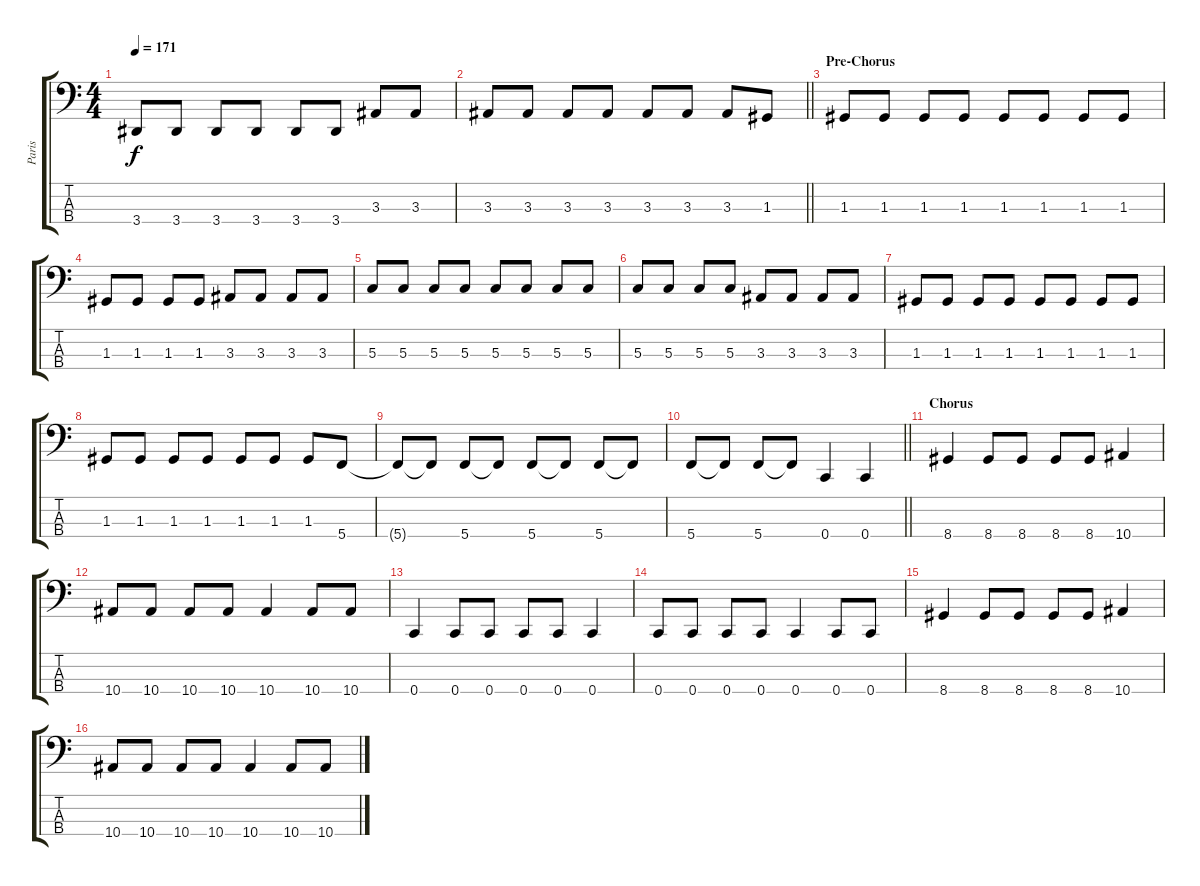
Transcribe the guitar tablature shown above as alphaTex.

\track ("Paris" "Paris") {instrument electricbasspick}
\staff {score tabs}
\tuning (F2 C2 G1 C1) {hide}
\ts (4 4)
\tempo 171
\clef f4
\ks c
3.4.8{dy f} 3.4.8 3.4.8 3.4.8 3.4.8 3.4.8 3.3.8 3.3.8 |
\barLineRight lightlight
3.3.8 3.3.8 3.3.8 3.3.8 3.3.8 3.3.8 3.3.8 1.3.8 |
\section ("" "Pre-Chorus")
1.3.8 1.3.8 1.3.8 1.3.8 1.3.8 1.3.8 1.3.8 1.3.8 |
1.3.8 1.3.8 1.3.8 1.3.8 3.3.8 3.3.8 3.3.8 3.3.8 |
5.3.8 5.3.8 5.3.8 5.3.8 5.3.8 5.3.8 5.3.8 5.3.8 |
5.3.8 5.3.8 5.3.8 5.3.8 3.3.8 3.3.8 3.3.8 3.3.8 |
1.3.8 1.3.8 1.3.8 1.3.8 1.3.8 1.3.8 1.3.8 1.3.8 |
1.3.8 1.3.8 1.3.8 1.3.8 1.3.8 1.3.8 1.3.8 5.4.8 |
5.4{t}.8 5.4{t}.8 5.4.8 5.4{t}.8 5.4.8 5.4{t}.8 5.4.8 5.4{t}.8 |
\barLineRight lightlight
5.4.8 5.4{t}.8 5.4.8 5.4{t}.8 0.4.4 0.4.4 |
\section ("" "Chorus")
8.4.4 8.4.8 8.4.8 8.4.8 8.4.8 10.4.4 |
10.4.8 10.4.8 10.4.8 10.4.8 10.4.4 10.4.8 10.4.8 |
0.4.4 0.4.8 0.4.8 0.4.8 0.4.8 0.4.4 |
0.4.8 0.4.8 0.4.8 0.4.8 0.4.4 0.4.8 0.4.8 |
8.4.4 8.4.8 8.4.8 8.4.8 8.4.8 10.4.4 |
10.4.8 10.4.8 10.4.8 10.4.8 10.4.4 10.4.8 10.4.8
